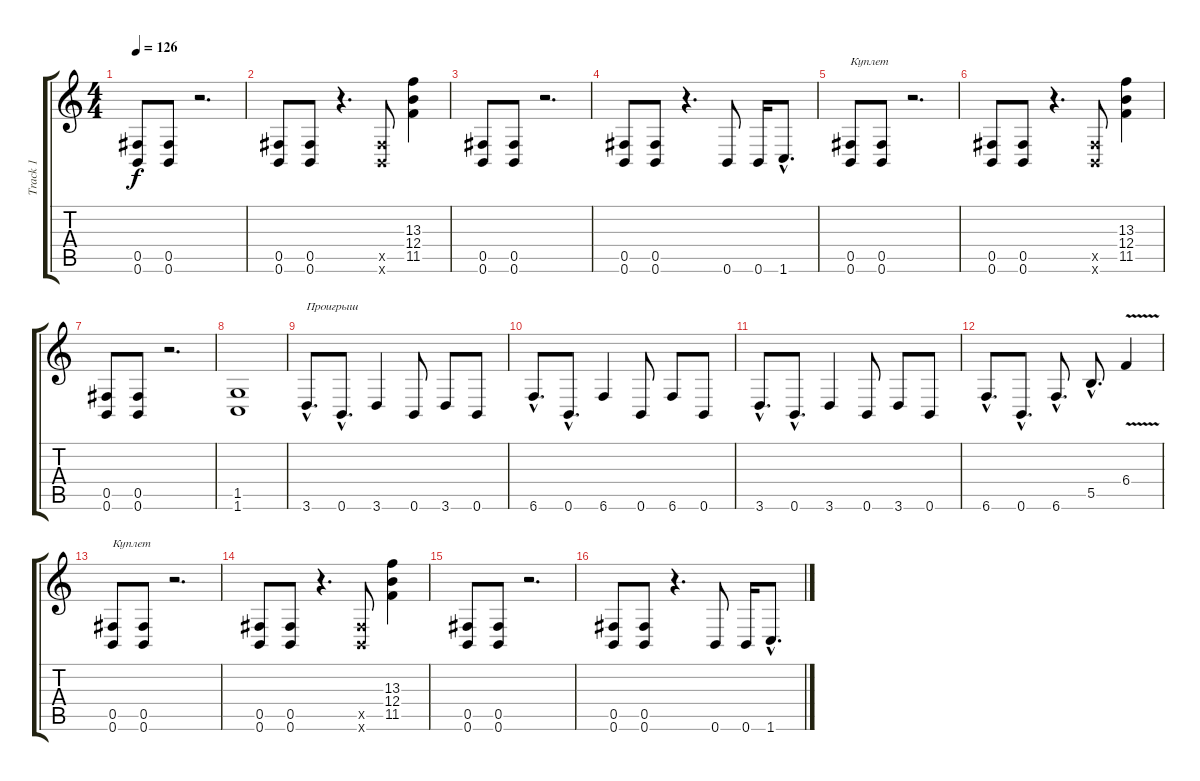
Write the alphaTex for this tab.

\track ("Track 1" "Track 1") {instrument acousticguitarsteel}
\staff {score tabs}
\tuning (Db4 Ab3 E3 B2 Gb2 B1) {hide}
\ts (4 4)
\tempo 126
\clef g2
\ks c
(0.5 0.6).8{dy f} (0.5 0.6).8 r.2{d} |
(0.5 0.6).8 (0.5 0.6).8 r.4{d} (0.5{x} 0.6{x}).8 (13.3 12.4 11.5).4 |
(0.5 0.6).8 (0.5 0.6).8 r.2{d} |
(0.5 0.6).8 (0.5 0.6).8 r.4{d} 0.6.8 0.6.16 1.6{hac}.8{d} |
(0.5 0.6).8{txt "Куплет"} (0.5 0.6).8 r.2{d} |
(0.5 0.6).8 (0.5 0.6).8 r.4{d} (0.5{x} 0.6{x}).8 (13.3 12.4 11.5).4 |
(0.5 0.6).8 (0.5 0.6).8 r.2{d} |
(1.5 1.6).1 |
3.6{hac}.8{d txt "Проигрыш"} 0.6{hac}.8{d} 3.6.4 0.6.8 3.6.8 0.6.8 |
6.6{hac}.8{d} 0.6{hac}.8{d} 6.6.4 0.6.8 6.6.8 0.6.8 |
3.6{hac}.8{d} 0.6{hac}.8{d} 3.6.4 0.6.8 3.6.8 0.6.8 |
6.6{hac}.8{d} 0.6{hac}.8{d} 6.6{hac}.8{d} 5.5{hac}.8{d} 6.4{v}.4 |
(0.5 0.6).8{txt "Куплет"} (0.5 0.6).8 r.2{d} |
(0.5 0.6).8 (0.5 0.6).8 r.4{d} (0.5{x} 0.6{x}).8 (13.3 12.4 11.5).4 |
(0.5 0.6).8 (0.5 0.6).8 r.2{d} |
(0.5 0.6).8 (0.5 0.6).8 r.4{d} 0.6.8 0.6.16 1.6{hac}.8{d}
